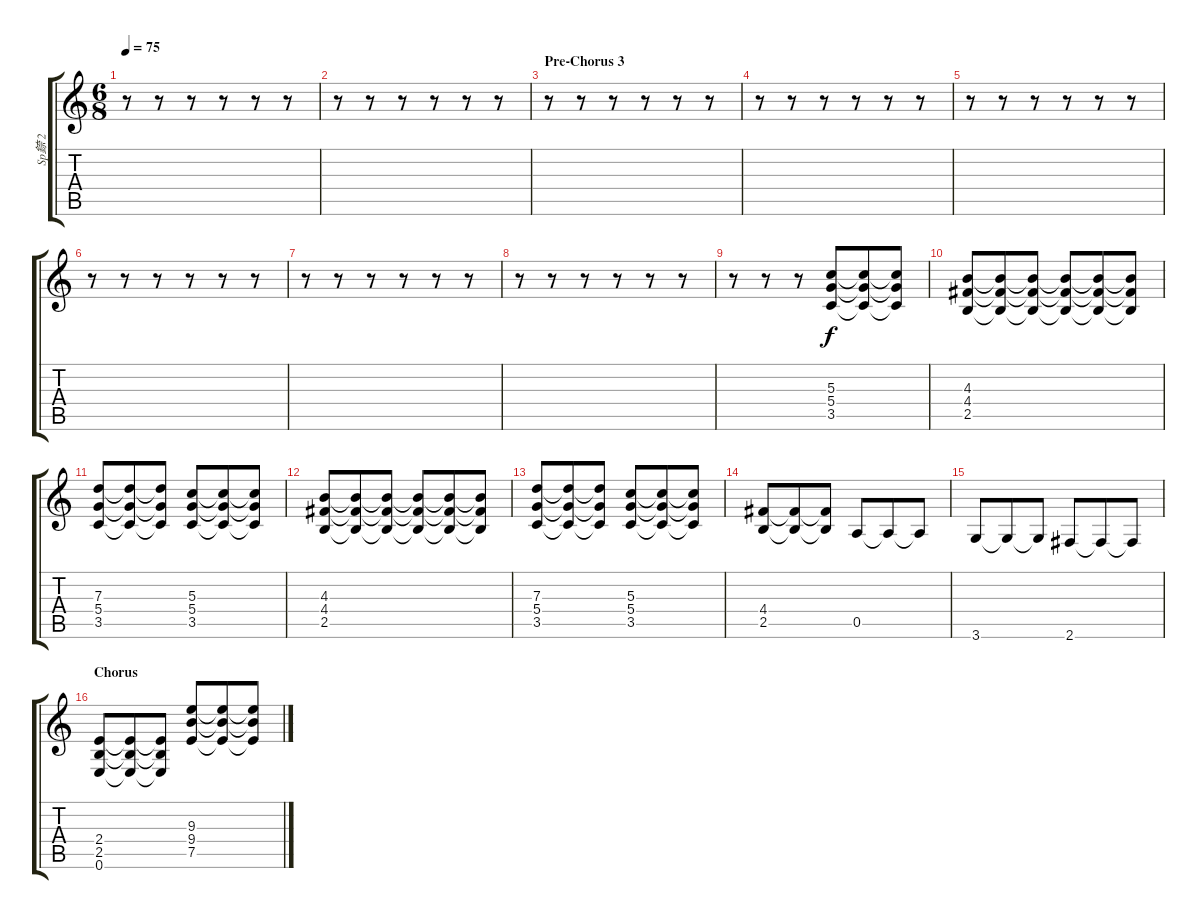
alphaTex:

\track ("Sp錼 2" "Sp錼 2") {instrument distortionguitar}
\staff {score tabs}
\tuning (E4 B3 G3 D3 A2 E2) {hide}
\ts (6 8)
\tempo 75
\clef g2
\ks c
r.8{dy f} r.8 r.8 r.8 r.8 r.8 |
r.8 r.8 r.8 r.8 r.8 r.8 |
\section ("" "Pre-Chorus 3")
r.8 r.8 r.8 r.8 r.8 r.8 |
r.8 r.8 r.8 r.8 r.8 r.8 |
r.8 r.8 r.8 r.8 r.8 r.8 |
r.8 r.8 r.8 r.8 r.8 r.8 |
r.8 r.8 r.8 r.8 r.8 r.8 |
r.8{volume 0} r.8 r.8 r.8 r.8 r.8 |
r.8 r.8 r.8 (5.3 5.4 3.5).8{volume 16} (5.3{t} 5.4{t} 3.5{t}).8 (5.3{t} 5.4{t} 3.5{t}).8 |
(4.3 4.4 2.5).8 (4.3{t} 4.4{t} 2.5{t}).8 (4.3{t} 4.4{t} 2.5{t}).8 (4.3{t} 4.4{t} 2.5{t}).8 (4.3{t} 4.4{t} 2.5{t}).8 (4.3{t} 4.4{t} 2.5{t}).8 |
(7.3 5.4 3.5).8 (7.3{t} 5.4{t} 3.5{t}).8 (7.3{t} 5.4{t} 3.5{t}).8 (5.3 5.4 3.5).8 (5.3{t} 5.4{t} 3.5{t}).8 (5.3{t} 5.4{t} 3.5{t}).8 |
(4.3 4.4 2.5).8 (4.3{t} 4.4{t} 2.5{t}).8 (4.3{t} 4.4{t} 2.5{t}).8 (4.3{t} 4.4{t} 2.5{t}).8 (4.3{t} 4.4{t} 2.5{t}).8 (4.3{t} 4.4{t} 2.5{t}).8 |
(7.3 5.4 3.5).8 (7.3{t} 5.4{t} 3.5{t}).8 (7.3{t} 5.4{t} 3.5{t}).8 (5.3 5.4 3.5).8 (5.3{t} 5.4{t} 3.5{t}).8 (5.3{t} 5.4{t} 3.5{t}).8 |
(4.4 2.5).8 (4.4{t} 2.5{t}).8 (4.4{t} 2.5{t}).8 0.5.8 0.5{t}.8 0.5{t}.8 |
3.6.8 3.6{t}.8 3.6{t}.8 2.6.8 2.6{t}.8 2.6{t}.8 |
\section ("" "Chorus")
(2.4 2.5 0.6).8 (2.4{t} 2.5{t} 0.6{t}).8 (2.4{t} 2.5{t} 0.6{t}).8 (9.3 9.4 7.5).8 (9.3{t} 9.4{t} 7.5{t}).8 (9.3{t} 9.4{t} 7.5{t}).8
